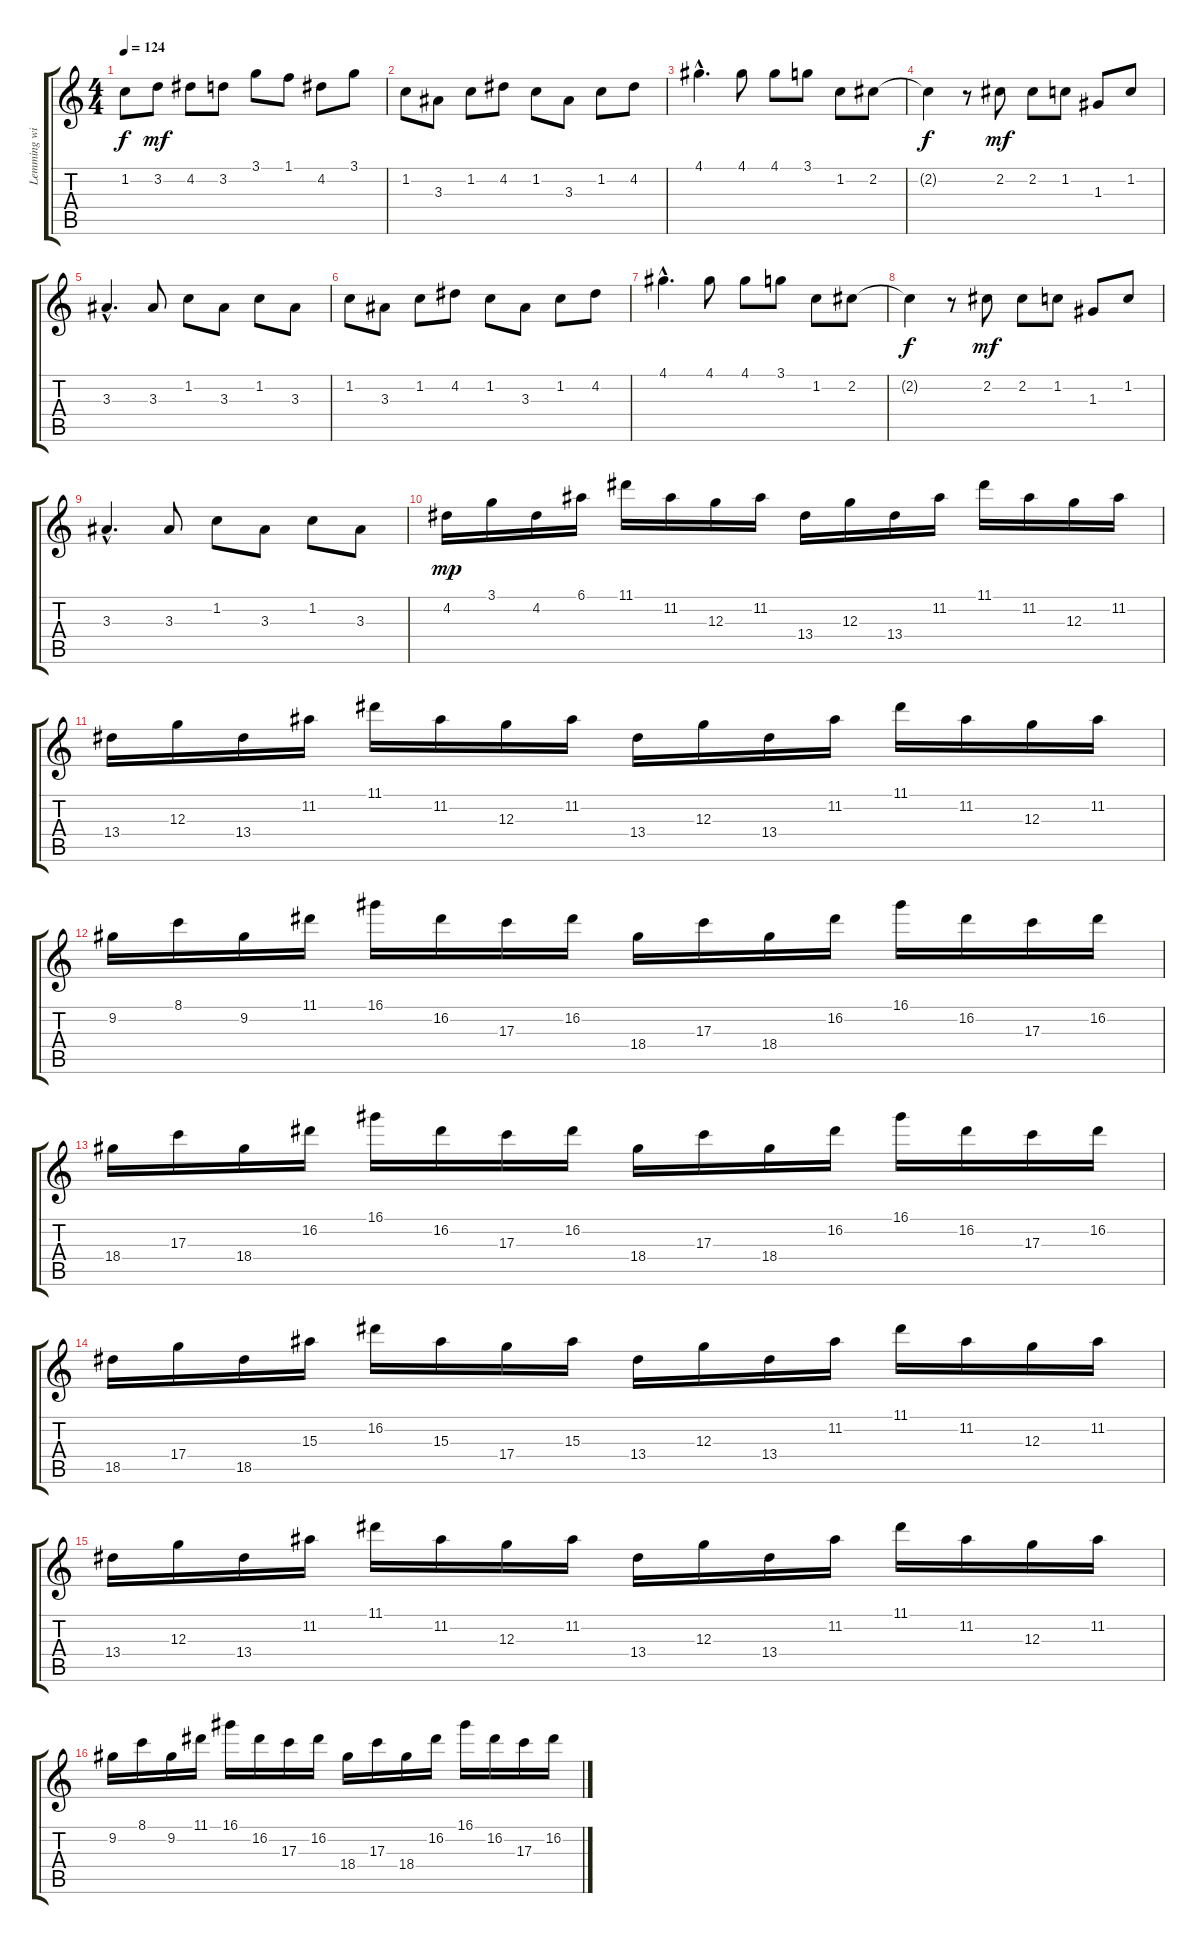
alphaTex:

\track ("Lemming with Guitar 2" "Lemming wi") {instrument distortionguitar}
\staff {score tabs}
\tuning (E4 B3 G3 D3 A2 E2) {hide}
\ts (4 4)
\tempo 124
\clef g2
\ks c
1.2.8{dy f} 3.2.8{dy mf} 4.2.8 3.2.8 3.1.8 1.1.8 4.2.8 3.1.8 |
1.2.8 3.3.8 1.2.8 4.2.8 1.2.8 3.3.8 1.2.8 4.2.8 |
4.1{hac}.4{d} 4.1.8 4.1.8 3.1.8 1.2.8 2.2.8 |
2.2{t}.4{dy f} r.8 2.2.8{dy mf} 2.2.8 1.2.8 1.3.8 1.2.8 |
3.3{hac}.4{d} 3.3.8 1.2.8 3.3.8 1.2.8 3.3.8 |
1.2.8 3.3.8 1.2.8 4.2.8 1.2.8 3.3.8 1.2.8 4.2.8 |
4.1{hac}.4{d} 4.1.8 4.1.8 3.1.8 1.2.8 2.2.8 |
2.2{t}.4{dy f} r.8 2.2.8{dy mf} 2.2.8 1.2.8 1.3.8 1.2.8 |
3.3{hac}.4{d} 3.3.8 1.2.8 3.3.8 1.2.8 3.3.8 |
4.2.16{dy mp} 3.1.16 4.2.16 6.1.16 11.1.16 11.2.16 12.3.16 11.2.16 13.4.16 12.3.16 13.4.16 11.2.16 11.1.16 11.2.16 12.3.16 11.2.16 |
13.4.16 12.3.16 13.4.16 11.2.16 11.1.16 11.2.16 12.3.16 11.2.16 13.4.16 12.3.16 13.4.16 11.2.16 11.1.16 11.2.16 12.3.16 11.2.16 |
9.2.16 8.1.16 9.2.16 11.1.16 16.1.16 16.2.16 17.3.16 16.2.16 18.4.16 17.3.16 18.4.16 16.2.16 16.1.16 16.2.16 17.3.16 16.2.16 |
18.4.16 17.3.16 18.4.16 16.2.16 16.1.16 16.2.16 17.3.16 16.2.16 18.4.16 17.3.16 18.4.16 16.2.16 16.1.16 16.2.16 17.3.16 16.2.16 |
18.5.16 17.4.16 18.5.16 15.3.16 16.2.16 15.3.16 17.4.16 15.3.16 13.4.16 12.3.16 13.4.16 11.2.16 11.1.16 11.2.16 12.3.16 11.2.16 |
13.4.16 12.3.16 13.4.16 11.2.16 11.1.16 11.2.16 12.3.16 11.2.16 13.4.16 12.3.16 13.4.16 11.2.16 11.1.16 11.2.16 12.3.16 11.2.16 |
9.2.16 8.1.16 9.2.16 11.1.16 16.1.16 16.2.16 17.3.16 16.2.16 18.4.16 17.3.16 18.4.16 16.2.16 16.1.16 16.2.16 17.3.16 16.2.16
